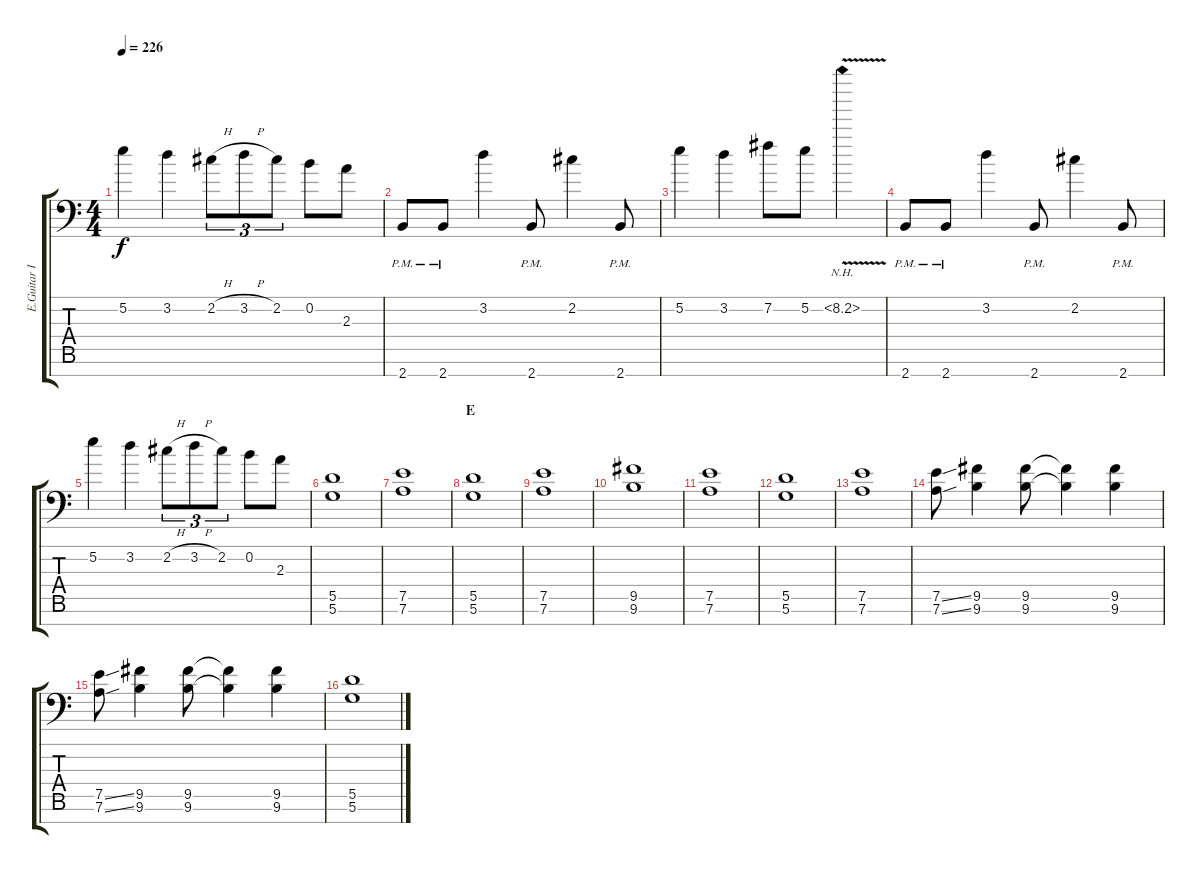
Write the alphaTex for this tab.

\track ("E.Guitar I" "E.Guitar I") {instrument overdrivenguitar}
\staff {score tabs}
\tuning (E4 B3 G3 D3 A2 D2 A1) {hide}
\ts (4 4)
\tempo 226
\clef f4
\ks c
5.2.4{dy f} 3.2.4 2.2{h}.8{tu (3 2)} 3.2{h}.8{tu (3 2)} 2.2.8{tu (3 2)} 0.2.8 2.3.8 |
2.7{pm}.8 2.7{pm}.8 3.2.4 2.7{pm}.8 2.2.4 2.7{pm}.8 |
5.2.4 3.2.4 7.2.8 5.2.8 8.2{nh v}.4 |
2.7{pm}.8 2.7{pm}.8 3.2.4 2.7{pm}.8 2.2.4 2.7{pm}.8 |
5.2.4 3.2.4 2.2{h}.8{tu (3 2)} 3.2{h}.8{tu (3 2)} 2.2.8{tu (3 2)} 0.2.8 2.3.8 |
(5.5 5.6).1 |
(7.5 7.6).1 |
\section ("" "E")
(5.5 5.6).1 |
(7.5 7.6).1 |
(9.5 9.6).1 |
(7.5 7.6).1 |
(5.5 5.6).1 |
(7.5 7.6).1 |
(7.5{ss} 7.6{ss}).8 (9.5 9.6).4 (9.5 9.6).8 (9.5{t} 9.6{t}).4 (9.5 9.6).4 |
(7.5{ss} 7.6{ss}).8 (9.5 9.6).4 (9.5 9.6).8 (9.5{t} 9.6{t}).4 (9.5 9.6).4 |
(5.5 5.6).1
